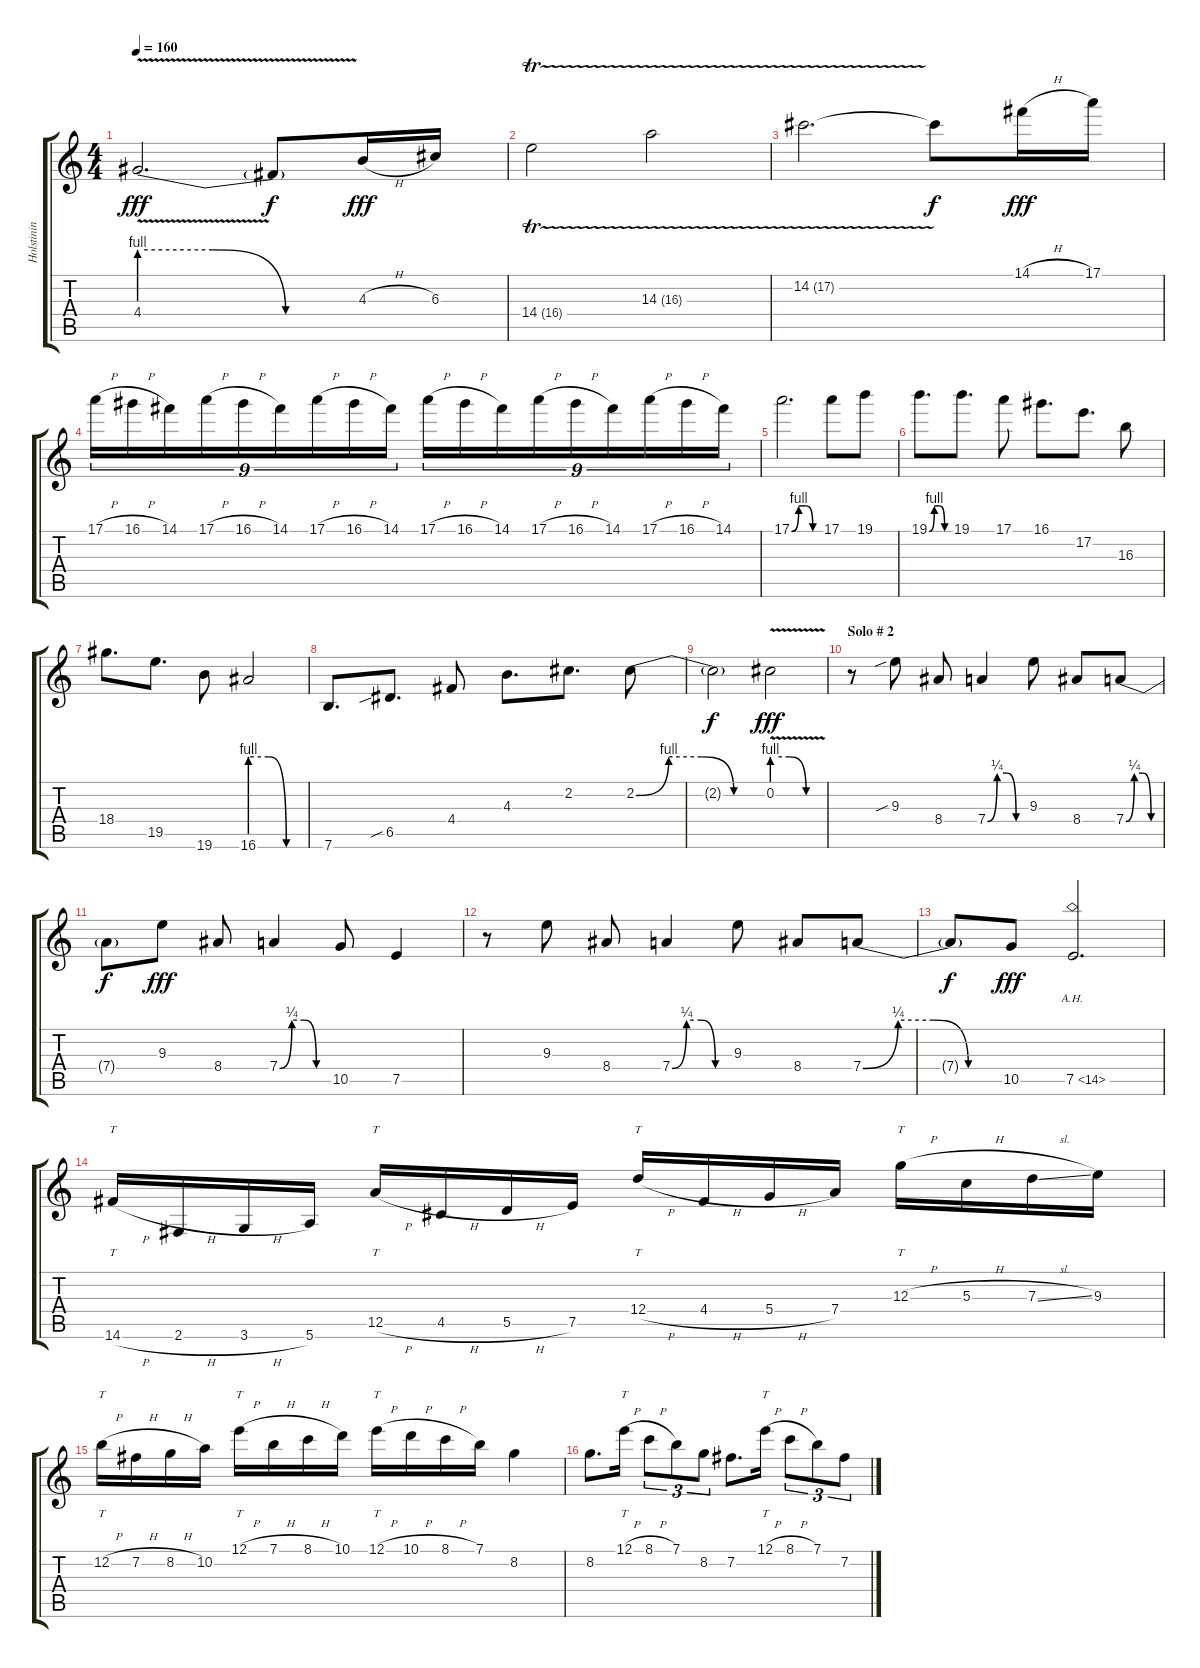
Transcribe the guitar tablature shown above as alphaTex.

\track ("Holstinin" "Holstinin") {instrument distortionguitar}
\staff {score tabs}
\tuning (E4 B3 G3 D3 A2 E2) {hide}
\ts (4 4)
\tempo 160
\clef g2
\ks c
4.4{be (custom 0 4 20 4 40 0 60 0) v}.2{d dy fff} 4.4{t}.8{dy f} 4.3{h}.16{dy fff} 6.3.16 |
14.4{tr (16 16)}.2 14.3{tr (16 16)}.2 |
14.2{tr (17 16)}.2{d} 14.2{t}.8{dy f} 14.1{h}.16{dy fff} 17.1.16 |
17.1{h}.16{tu (9 8)} 16.1{h}.16{tu (9 8)} 14.1.16{tu (9 8)} 17.1{h}.16{tu (9 8)} 16.1{h}.16{tu (9 8)} 14.1.16{tu (9 8)} 17.1{h}.16{tu (9 8)} 16.1{h}.16{tu (9 8)} 14.1.16{tu (9 8)} 17.1{h}.16{tu (9 8)} 16.1{h}.16{tu (9 8)} 14.1.16{tu (9 8)} 17.1{h}.16{tu (9 8)} 16.1{h}.16{tu (9 8)} 14.1.16{tu (9 8)} 17.1{h}.16{tu (9 8)} 16.1{h}.16{tu (9 8)} 14.1.16{tu (9 8)} |
17.1{be (custom 0 0 15 4 30 4 45 0 60 0)}.2{d} 17.1.8 19.1.8 |
19.1{be (custom 0 0 15 4 30 4 45 0 60 0)}.8{d} 19.1.8{d} 17.1.8 16.1.8{d} 17.2.8{d} 16.3.8 |
18.4.8{d} 19.5.8{d} 19.6.8 16.6{be (custom 0 4 20 4 40 0 60 0)}.2 |
7.6.8{d} 6.5{sib}.8{d} 4.4.8 4.3.8{d} 2.2.8{d} 2.2{be (custom 0 0 15 4 30 4 45 0 60 0)}.8 |
2.2{t}.2{dy f} 0.2{be (custom 0 4 20 4 40 0 60 0) v}.2{dy fff} |
\section ("" "Solo # 2")
r.8{volume 15 balance 10} 9.3{sib}.8 8.4.8 7.4{be (custom 0 0 15 1 30 1 45 0 60 0)}.4 9.3.8 8.4.8 7.4{be (custom 0 0 15 1 30 1 45 0 60 0)}.8 |
7.4{t}.8{dy f} 9.3.8{dy fff} 8.4.8 7.4{be (custom 0 0 15 1 30 1 45 0 60 0)}.4 10.5.8 7.5.4 |
r.8 9.3.8 8.4.8 7.4{be (custom 0 0 15 1 30 1 45 0 60 0)}.4 9.3.8 8.4.8 7.4{be (custom 0 0 15 1 30 1 45 0 60 0)}.8 |
7.4{t}.8{dy f} 10.5.8{dy fff} 7.5{ah 7}.2{d} |
14.6{h}.16{tt} 2.6{h}.16 3.6{h}.16 5.6.16 12.5{h}.16{tt} 4.5{h}.16 5.5{h}.16 7.5.16 12.4{h}.16{tt} 4.4{h}.16 5.4{h}.16 7.4.16 12.3{h}.16{tt} 5.3{h}.16 7.3{sl}.16 9.3.16 |
12.2{h}.16{tt} 7.2{h}.16 8.2{h}.16 10.2.16 12.1{h}.16{tt} 7.1{h}.16 8.1{h}.16 10.1.16 12.1{h}.16{tt} 10.1{h}.16 8.1{h}.16 7.1.16 8.2.4 |
8.2.8{d} 12.1{h}.16{tt} 8.1{h}.8{tu (3 2)} 7.1.8{tu (3 2)} 8.2.8{tu (3 2)} 7.2.8{d} 12.1{h}.16{tt} 8.1{h}.8{tu (3 2)} 7.1.8{tu (3 2)} 7.2.8{tu (3 2)}
